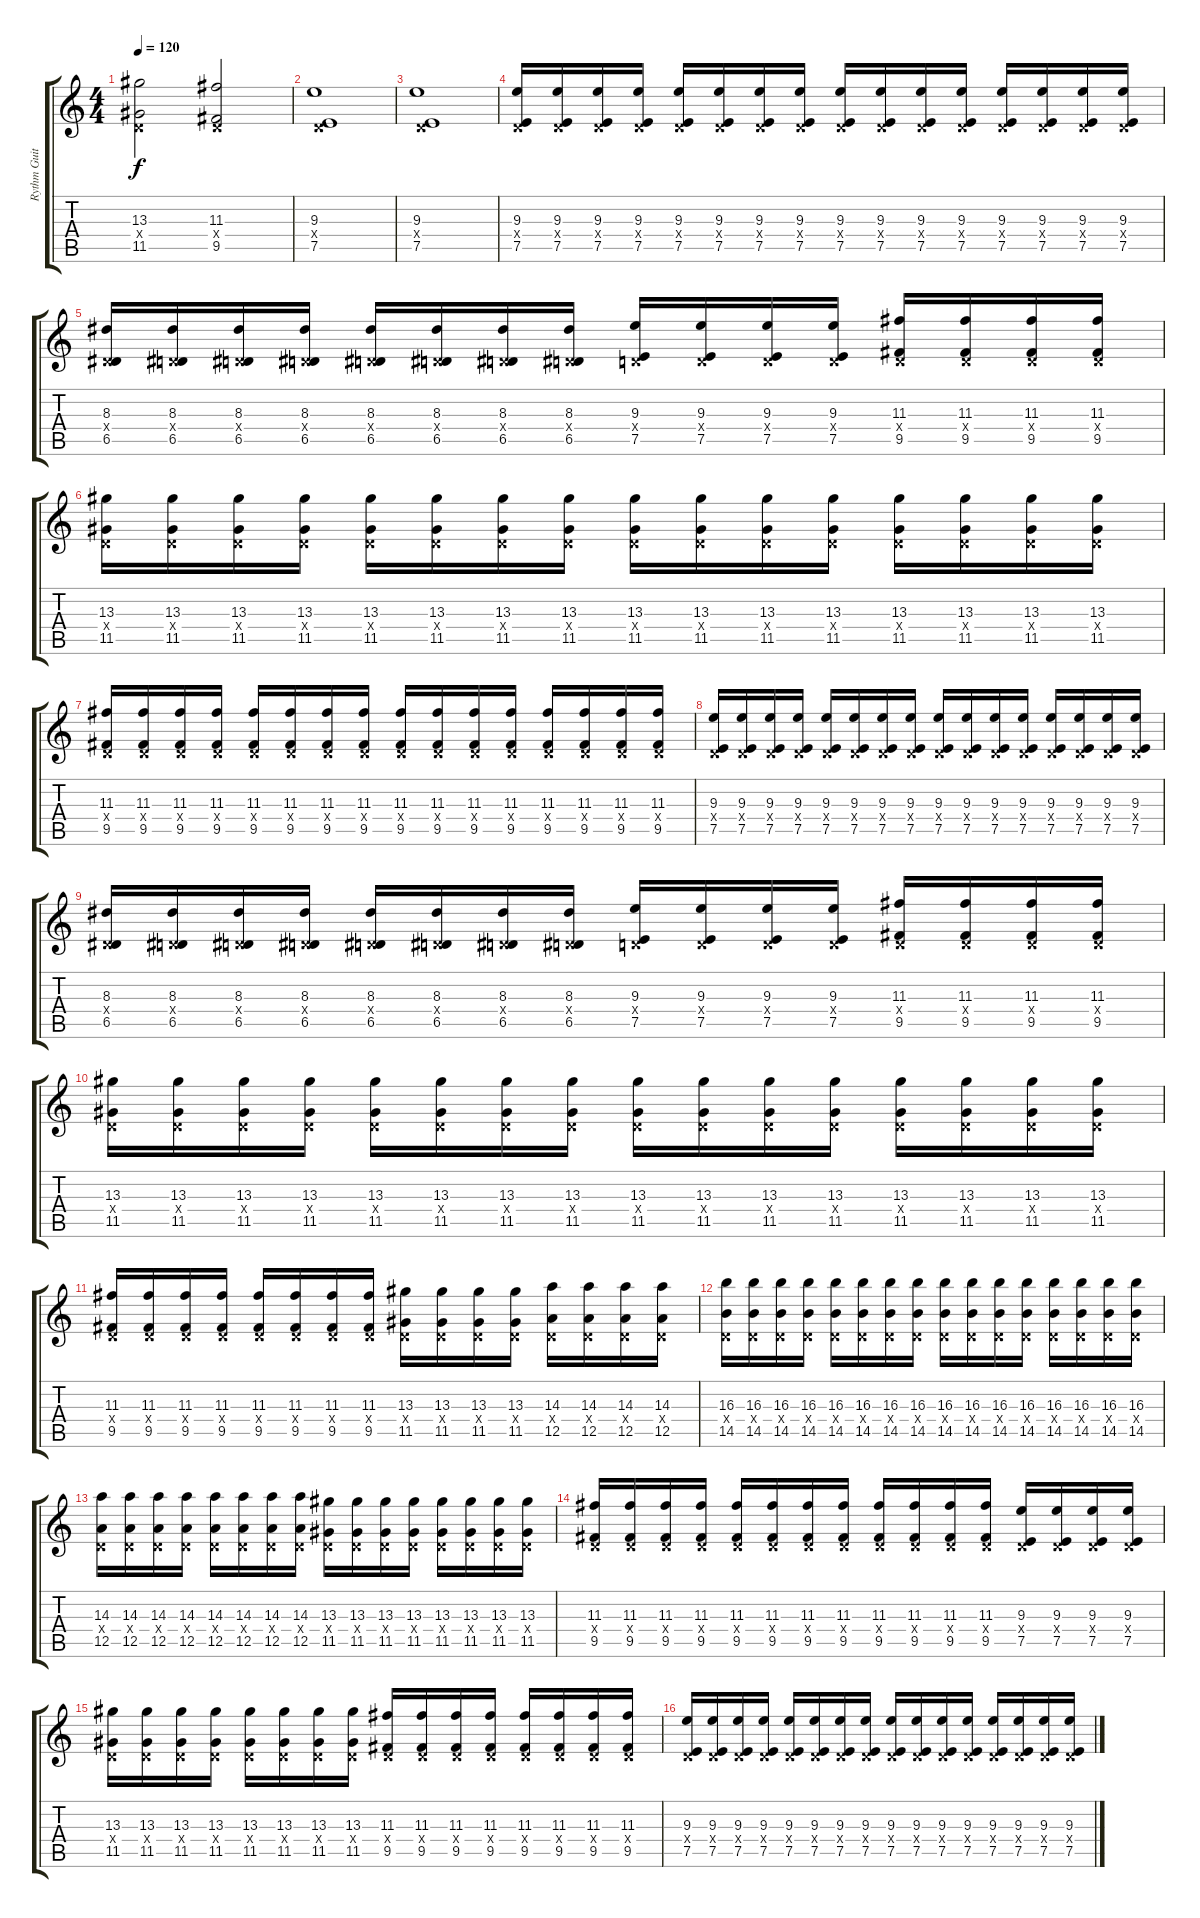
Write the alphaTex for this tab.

\track ("Rythm Guitar" "Rythm Guit") {instrument overdrivenguitar}
\staff {score tabs}
\tuning (E4 B3 G3 D3 A2 E2) {hide}
\ts (4 4)
\tempo 120
\clef g2
\ks c
(13.3 0.4{x} 11.5).2{dy f} (11.3 0.4{x} 9.5).2 |
(9.3 0.4{x} 7.5).1 |
(9.3 0.4{x} 7.5).1 |
(9.3 0.4{x} 7.5).16 (9.3 0.4{x} 7.5).16 (9.3 0.4{x} 7.5).16 (9.3 0.4{x} 7.5).16 (9.3 0.4{x} 7.5).16 (9.3 0.4{x} 7.5).16 (9.3 0.4{x} 7.5).16 (9.3 0.4{x} 7.5).16 (9.3 0.4{x} 7.5).16 (9.3 0.4{x} 7.5).16 (9.3 0.4{x} 7.5).16 (9.3 0.4{x} 7.5).16 (9.3 0.4{x} 7.5).16 (9.3 0.4{x} 7.5).16 (9.3 0.4{x} 7.5).16 (9.3 0.4{x} 7.5).16 |
(8.3 0.4{x} 6.5).16 (8.3 0.4{x} 6.5).16 (8.3 0.4{x} 6.5).16 (8.3 0.4{x} 6.5).16 (8.3 0.4{x} 6.5).16 (8.3 0.4{x} 6.5).16 (8.3 0.4{x} 6.5).16 (8.3 0.4{x} 6.5).16 (9.3 0.4{x} 7.5).16 (9.3 0.4{x} 7.5).16 (9.3 0.4{x} 7.5).16 (9.3 0.4{x} 7.5).16 (11.3 0.4{x} 9.5).16 (11.3 0.4{x} 9.5).16 (11.3 0.4{x} 9.5).16 (11.3 0.4{x} 9.5).16 |
(13.3 0.4{x} 11.5).16 (13.3 0.4{x} 11.5).16 (13.3 0.4{x} 11.5).16 (13.3 0.4{x} 11.5).16 (13.3 0.4{x} 11.5).16 (13.3 0.4{x} 11.5).16 (13.3 0.4{x} 11.5).16 (13.3 0.4{x} 11.5).16 (13.3 0.4{x} 11.5).16 (13.3 0.4{x} 11.5).16 (13.3 0.4{x} 11.5).16 (13.3 0.4{x} 11.5).16 (13.3 0.4{x} 11.5).16 (13.3 0.4{x} 11.5).16 (13.3 0.4{x} 11.5).16 (13.3 0.4{x} 11.5).16 |
(11.3 0.4{x} 9.5).16 (11.3 0.4{x} 9.5).16 (11.3 0.4{x} 9.5).16 (11.3 0.4{x} 9.5).16 (11.3 0.4{x} 9.5).16 (11.3 0.4{x} 9.5).16 (11.3 0.4{x} 9.5).16 (11.3 0.4{x} 9.5).16 (11.3 0.4{x} 9.5).16 (11.3 0.4{x} 9.5).16 (11.3 0.4{x} 9.5).16 (11.3 0.4{x} 9.5).16 (11.3 0.4{x} 9.5).16 (11.3 0.4{x} 9.5).16 (11.3 0.4{x} 9.5).16 (11.3 0.4{x} 9.5).16 |
(9.3 0.4{x} 7.5).16 (9.3 0.4{x} 7.5).16 (9.3 0.4{x} 7.5).16 (9.3 0.4{x} 7.5).16 (9.3 0.4{x} 7.5).16 (9.3 0.4{x} 7.5).16 (9.3 0.4{x} 7.5).16 (9.3 0.4{x} 7.5).16 (9.3 0.4{x} 7.5).16 (9.3 0.4{x} 7.5).16 (9.3 0.4{x} 7.5).16 (9.3 0.4{x} 7.5).16 (9.3 0.4{x} 7.5).16 (9.3 0.4{x} 7.5).16 (9.3 0.4{x} 7.5).16 (9.3 0.4{x} 7.5).16 |
(8.3 0.4{x} 6.5).16 (8.3 0.4{x} 6.5).16 (8.3 0.4{x} 6.5).16 (8.3 0.4{x} 6.5).16 (8.3 0.4{x} 6.5).16 (8.3 0.4{x} 6.5).16 (8.3 0.4{x} 6.5).16 (8.3 0.4{x} 6.5).16 (9.3 0.4{x} 7.5).16 (9.3 0.4{x} 7.5).16 (9.3 0.4{x} 7.5).16 (9.3 0.4{x} 7.5).16 (11.3 0.4{x} 9.5).16 (11.3 0.4{x} 9.5).16 (11.3 0.4{x} 9.5).16 (11.3 0.4{x} 9.5).16 |
(13.3 0.4{x} 11.5).16 (13.3 0.4{x} 11.5).16 (13.3 0.4{x} 11.5).16 (13.3 0.4{x} 11.5).16 (13.3 0.4{x} 11.5).16 (13.3 0.4{x} 11.5).16 (13.3 0.4{x} 11.5).16 (13.3 0.4{x} 11.5).16 (13.3 0.4{x} 11.5).16 (13.3 0.4{x} 11.5).16 (13.3 0.4{x} 11.5).16 (13.3 0.4{x} 11.5).16 (13.3 0.4{x} 11.5).16 (13.3 0.4{x} 11.5).16 (13.3 0.4{x} 11.5).16 (13.3 0.4{x} 11.5).16 |
(11.3 0.4{x} 9.5).16 (11.3 0.4{x} 9.5).16 (11.3 0.4{x} 9.5).16 (11.3 0.4{x} 9.5).16 (11.3 0.4{x} 9.5).16 (11.3 0.4{x} 9.5).16 (11.3 0.4{x} 9.5).16 (11.3 0.4{x} 9.5).16 (13.3 0.4{x} 11.5).16 (13.3 0.4{x} 11.5).16 (13.3 0.4{x} 11.5).16 (13.3 0.4{x} 11.5).16 (14.3 0.4{x} 12.5).16 (14.3 0.4{x} 12.5).16 (14.3 0.4{x} 12.5).16 (14.3 0.4{x} 12.5).16 |
(16.3 0.4{x} 14.5).16 (16.3 0.4{x} 14.5).16 (16.3 0.4{x} 14.5).16 (16.3 0.4{x} 14.5).16 (16.3 0.4{x} 14.5).16 (16.3 0.4{x} 14.5).16 (16.3 0.4{x} 14.5).16 (16.3 0.4{x} 14.5).16 (16.3 0.4{x} 14.5).16 (16.3 0.4{x} 14.5).16 (16.3 0.4{x} 14.5).16 (16.3 0.4{x} 14.5).16 (16.3 0.4{x} 14.5).16 (16.3 0.4{x} 14.5).16 (16.3 0.4{x} 14.5).16 (16.3 0.4{x} 14.5).16 |
(14.3 0.4{x} 12.5).16 (14.3 0.4{x} 12.5).16 (14.3 0.4{x} 12.5).16 (14.3 0.4{x} 12.5).16 (14.3 0.4{x} 12.5).16 (14.3 0.4{x} 12.5).16 (14.3 0.4{x} 12.5).16 (14.3 0.4{x} 12.5).16 (13.3 0.4{x} 11.5).16 (13.3 0.4{x} 11.5).16 (13.3 0.4{x} 11.5).16 (13.3 0.4{x} 11.5).16 (13.3 0.4{x} 11.5).16 (13.3 0.4{x} 11.5).16 (13.3 0.4{x} 11.5).16 (13.3 0.4{x} 11.5).16 |
(11.3 0.4{x} 9.5).16 (11.3 0.4{x} 9.5).16 (11.3 0.4{x} 9.5).16 (11.3 0.4{x} 9.5).16 (11.3 0.4{x} 9.5).16 (11.3 0.4{x} 9.5).16 (11.3 0.4{x} 9.5).16 (11.3 0.4{x} 9.5).16 (11.3 0.4{x} 9.5).16 (11.3 0.4{x} 9.5).16 (11.3 0.4{x} 9.5).16 (11.3 0.4{x} 9.5).16 (9.3 0.4{x} 7.5).16 (9.3 0.4{x} 7.5).16 (9.3 0.4{x} 7.5).16 (9.3 0.4{x} 7.5).16 |
(13.3 0.4{x} 11.5).16 (13.3 0.4{x} 11.5).16 (13.3 0.4{x} 11.5).16 (13.3 0.4{x} 11.5).16 (13.3 0.4{x} 11.5).16 (13.3 0.4{x} 11.5).16 (13.3 0.4{x} 11.5).16 (13.3 0.4{x} 11.5).16 (11.3 0.4{x} 9.5).16 (11.3 0.4{x} 9.5).16 (11.3 0.4{x} 9.5).16 (11.3 0.4{x} 9.5).16 (11.3 0.4{x} 9.5).16 (11.3 0.4{x} 9.5).16 (11.3 0.4{x} 9.5).16 (11.3 0.4{x} 9.5).16 |
(9.3 0.4{x} 7.5).16 (9.3 0.4{x} 7.5).16 (9.3 0.4{x} 7.5).16 (9.3 0.4{x} 7.5).16 (9.3 0.4{x} 7.5).16 (9.3 0.4{x} 7.5).16 (9.3 0.4{x} 7.5).16 (9.3 0.4{x} 7.5).16 (9.3 0.4{x} 7.5).16 (9.3 0.4{x} 7.5).16 (9.3 0.4{x} 7.5).16 (9.3 0.4{x} 7.5).16 (9.3 0.4{x} 7.5).16 (9.3 0.4{x} 7.5).16 (9.3 0.4{x} 7.5).16 (9.3 0.4{x} 7.5).16
